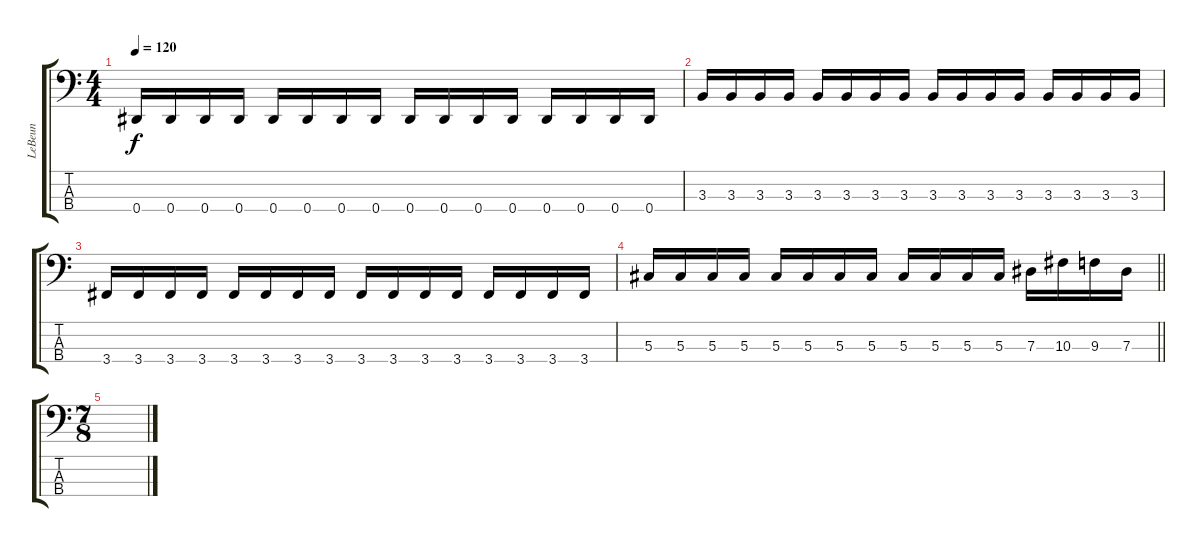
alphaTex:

\track ("LeBeun" "LeBeun") {instrument electricbassfinger}
\staff {score tabs}
\tuning (Gb2 Db2 Ab1 Eb1) {hide}
\ts (4 4)
\tempo 120
\clef f4
\ks c
0.4.16{dy f} 0.4.16 0.4.16 0.4.16 0.4.16 0.4.16 0.4.16 0.4.16 0.4.16 0.4.16 0.4.16 0.4.16 0.4.16 0.4.16 0.4.16 0.4.16 |
3.3.16 3.3.16 3.3.16 3.3.16 3.3.16 3.3.16 3.3.16 3.3.16 3.3.16 3.3.16 3.3.16 3.3.16 3.3.16 3.3.16 3.3.16 3.3.16 |
3.4.16 3.4.16 3.4.16 3.4.16 3.4.16 3.4.16 3.4.16 3.4.16 3.4.16 3.4.16 3.4.16 3.4.16 3.4.16 3.4.16 3.4.16 3.4.16 |
\barLineRight lightlight
5.3.16 5.3.16 5.3.16 5.3.16 5.3.16 5.3.16 5.3.16 5.3.16 5.3.16 5.3.16 5.3.16 5.3.16 7.3.16 10.3.16 9.3.16 7.3.16 |
\ts (7 8)
